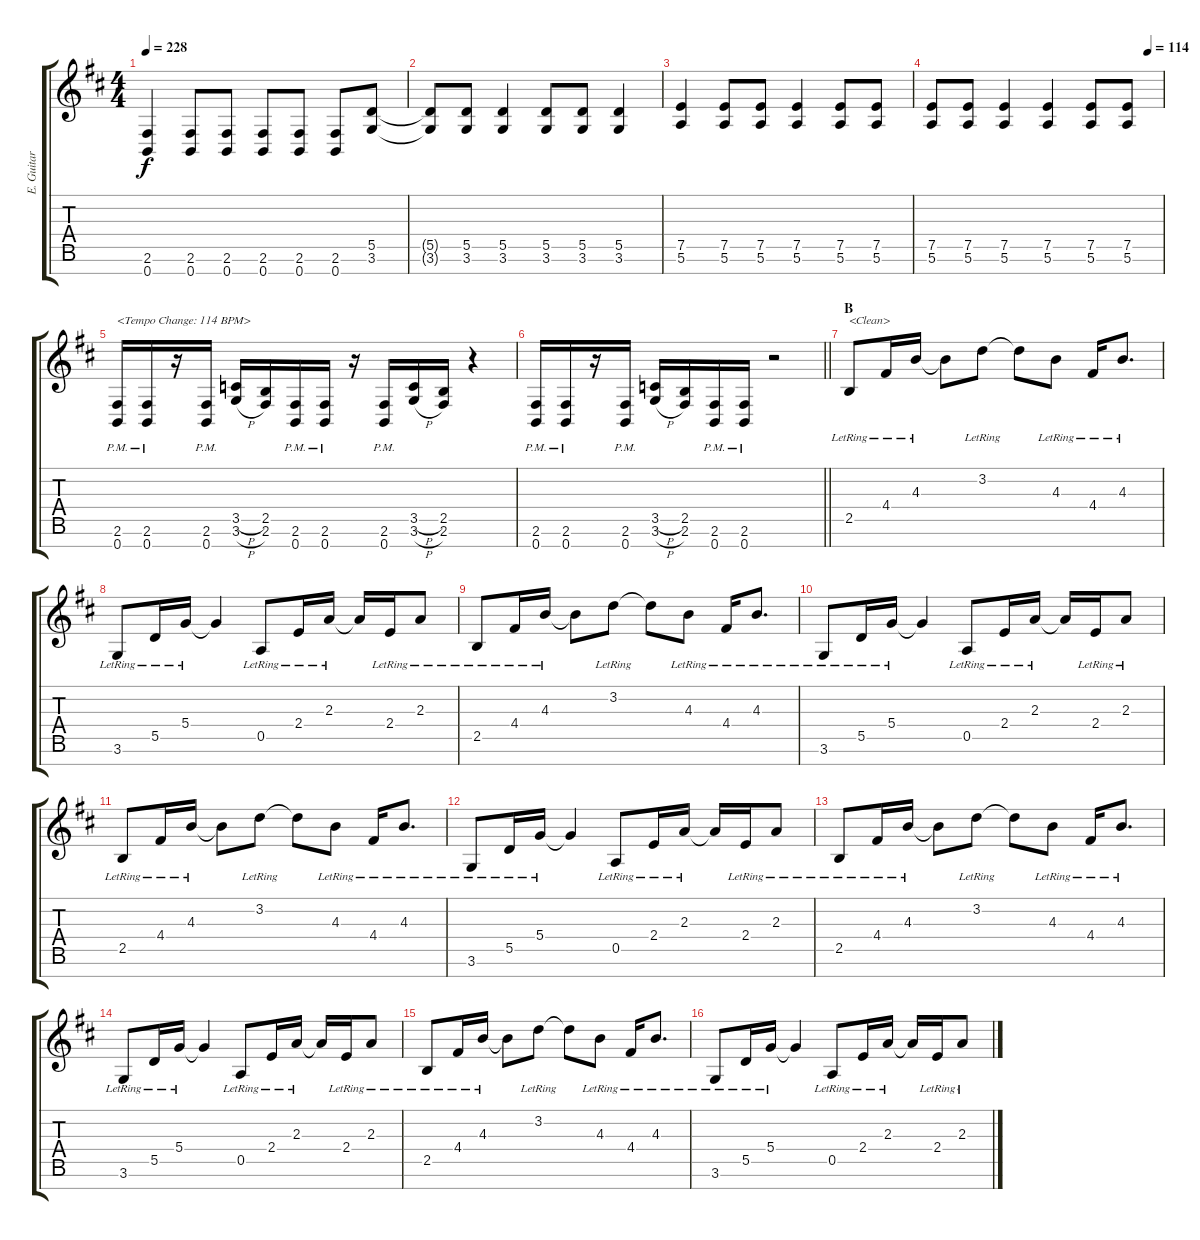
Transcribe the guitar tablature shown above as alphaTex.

\track ("E. Guitar II" "E. Guitar ") {instrument overdrivenguitar}
\staff {score tabs}
\tuning (E4 B3 G3 D3 A2 E2 B1) {hide}
\ts (4 4)
\tempo 228
\clef g2
\ks d
(2.6 0.7).4{dy f} (2.6 0.7).8 (2.6 0.7).8 (2.6 0.7).8 (2.6 0.7).8 (2.6 0.7).8 (5.5 3.6).8 |
(5.5{t} 3.6{t}).8 (5.5 3.6).8 (5.5 3.6).4 (5.5 3.6).8 (5.5 3.6).8 (5.5 3.6).4 |
(7.5 5.6).4 (7.5 5.6).8 (7.5 5.6).8 (7.5 5.6).4 (7.5 5.6).8 (7.5 5.6).8 |
\tempo (114 0.9375)
(7.5 5.6).8 (7.5 5.6).8 (7.5 5.6).4 (7.5 5.6).4 (7.5 5.6).8 (7.5 5.6).8 |
(2.6{pm} 0.7{pm}).16{txt "<Tempo Change: 114 BPM>"} (2.6{pm} 0.7{pm}).16 r.16 (2.6{pm} 0.7{pm}).16 (3.5{h} 3.6{h}).16 (2.5 2.6).16 (2.6{pm} 0.7{pm}).16 (2.6{pm} 0.7{pm}).16 r.16 (2.6{pm} 0.7{pm}).16 (3.5{h} 3.6{h}).16 (2.5 2.6).16 r.4 |
\barLineRight lightlight
(2.6{pm} 0.7{pm}).16 (2.6{pm} 0.7{pm}).16 r.16 (2.6{pm} 0.7{pm}).16 (3.5{h} 3.6{h}).16 (2.5 2.6).16 (2.6{pm} 0.7{pm}).16 (2.6{pm} 0.7{pm}).16 r.2 |
\section ("" "B")
2.5{lr}.8{txt "<Clean>" instrument electricguitarclean} 4.4{lr}.16 4.3{lr}.16 4.3{t}.8 3.2{lr}.8 3.2{t}.8 4.3{lr}.8 4.4{lr}.16 4.3{lr}.8{d} |
3.6{lr}.8 5.5{lr}.16 5.4{lr}.16 5.4{t}.4 0.5{lr}.8 2.4{lr}.16 2.3{lr}.16 2.3{t}.16 2.4{lr}.16 2.3{lr}.8 |
2.5{lr}.8 4.4{lr}.16 4.3{lr}.16 4.3{t}.8 3.2{lr}.8 3.2{t}.8 4.3{lr}.8 4.4{lr}.16 4.3{lr}.8{d} |
3.6{lr}.8 5.5{lr}.16 5.4{lr}.16 5.4{t}.4 0.5{lr}.8 2.4{lr}.16 2.3{lr}.16 2.3{t}.16 2.4{lr}.16 2.3{lr}.8 |
2.5{lr}.8 4.4{lr}.16 4.3{lr}.16 4.3{t}.8 3.2{lr}.8 3.2{t}.8 4.3{lr}.8 4.4{lr}.16 4.3{lr}.8{d} |
3.6{lr}.8 5.5{lr}.16 5.4{lr}.16 5.4{t}.4 0.5{lr}.8 2.4{lr}.16 2.3{lr}.16 2.3{t}.16 2.4{lr}.16 2.3{lr}.8 |
2.5{lr}.8 4.4{lr}.16 4.3{lr}.16 4.3{t}.8 3.2{lr}.8 3.2{t}.8 4.3{lr}.8 4.4{lr}.16 4.3{lr}.8{d} |
3.6{lr}.8 5.5{lr}.16 5.4{lr}.16 5.4{t}.4 0.5{lr}.8 2.4{lr}.16 2.3{lr}.16 2.3{t}.16 2.4{lr}.16 2.3{lr}.8 |
2.5{lr}.8 4.4{lr}.16 4.3{lr}.16 4.3{t}.8 3.2{lr}.8 3.2{t}.8 4.3{lr}.8 4.4{lr}.16 4.3{lr}.8{d} |
3.6{lr}.8 5.5{lr}.16 5.4{lr}.16 5.4{t}.4 0.5{lr}.8 2.4{lr}.16 2.3{lr}.16 2.3{t}.16 2.4{lr}.16 2.3{lr}.8
